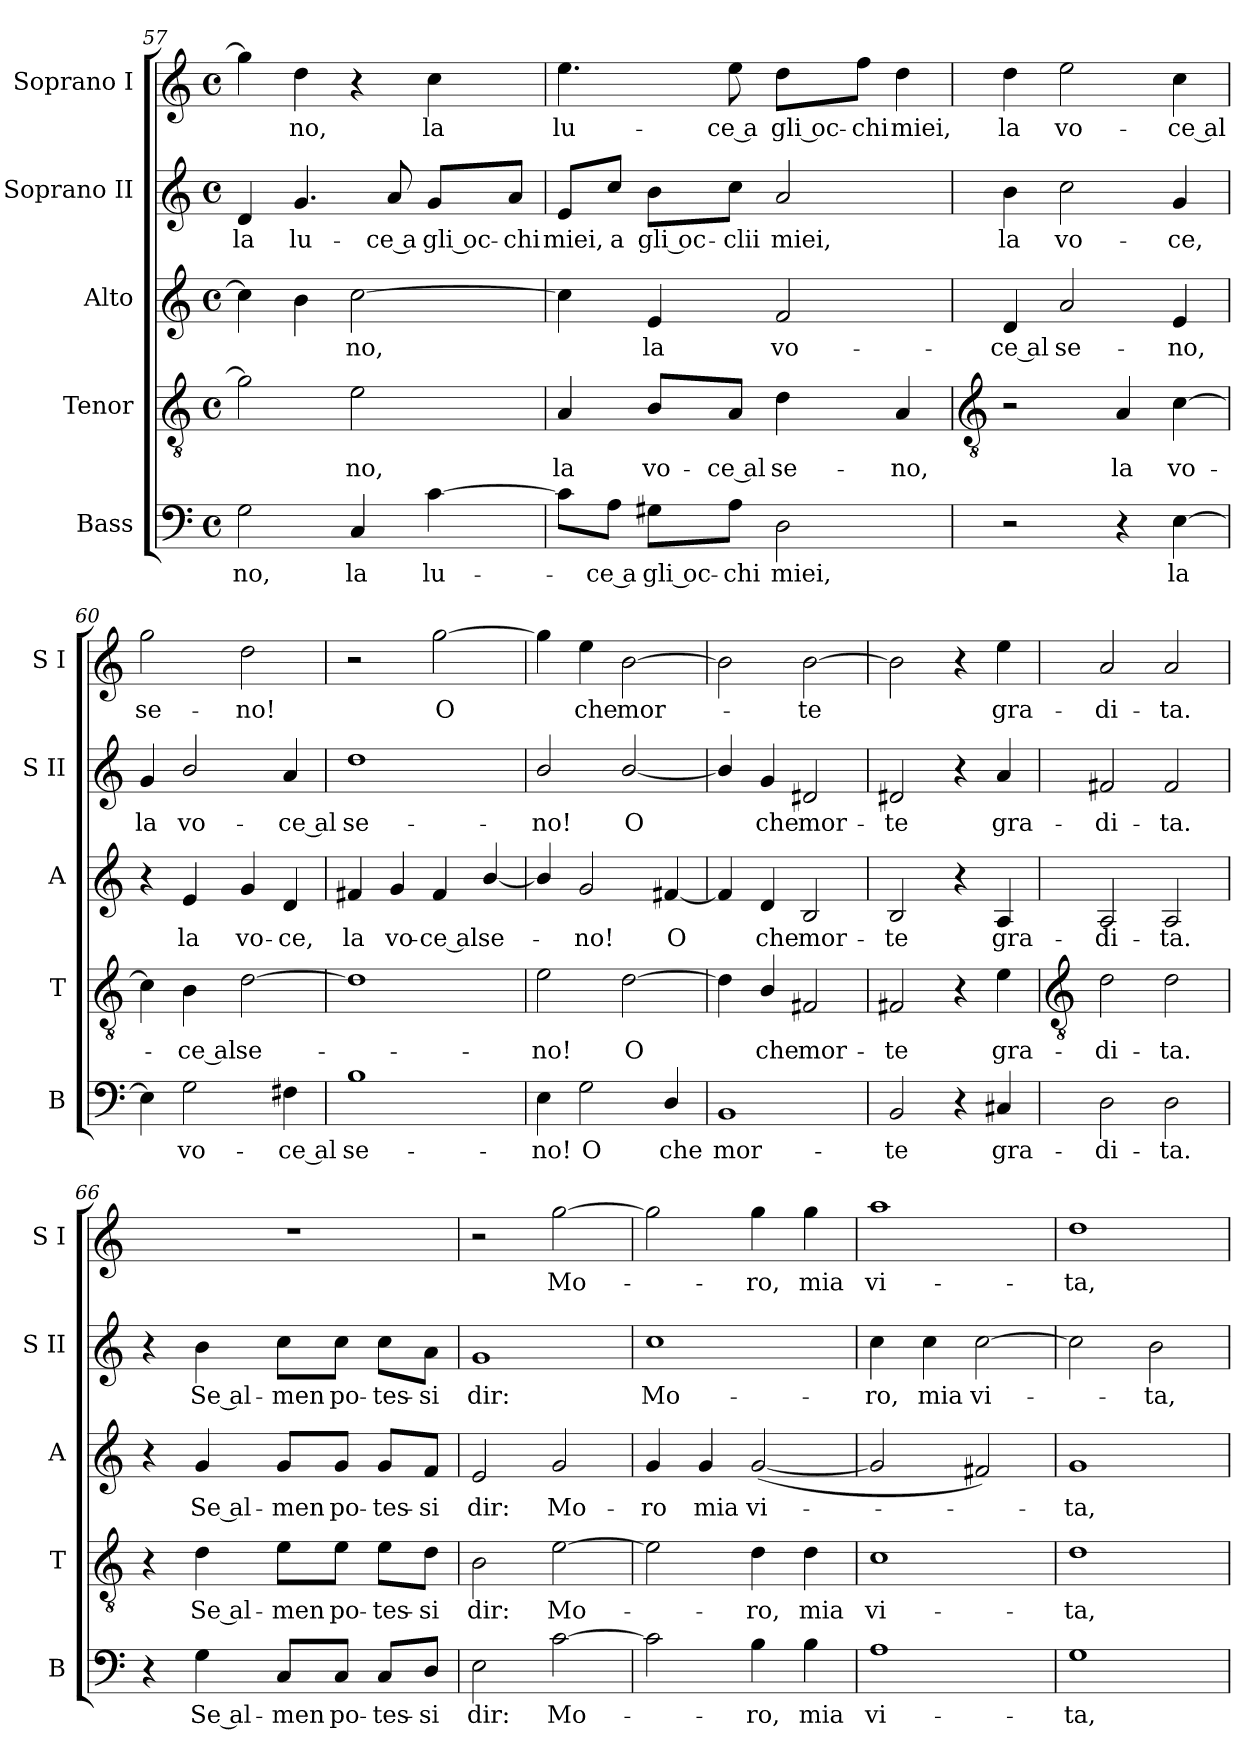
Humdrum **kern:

**kern	**text	**kern	**text	**kern	**text	**kern	**text	**kern	**text
*part5	*part5	*part4	*part4	*part3	*part3	*part2	*part2	*part1	*part1
*staff5	*staff5	*staff4	*staff4	*staff3	*staff3	*staff2	*staff2	*staff1	*staff1
*I"Bass	*	*I"Tenor	*	*I"Alto	*	*I"Soprano II	*	*I"Soprano I	*
*I'B	*	*I'T	*	*I'A	*	*I'S II	*	*I'S I	*
*clefF4	*	*clefGv2	*	*clefG2	*	*clefG2	*	*clefG2	*
*k[]	*	*k[]	*	*k[]	*	*k[]	*	*k[]	*
*C:	*	*C:	*	*C:	*	*C:	*	*C:	*
*M4/4	*	*M4/4	*	*M4/4	*	*M4/4	*	*M4/4	*
*met(c)	*	*met(c)	*	*met(c)	*	*met(c)	*	*met(c)	*
=57	=57	=57	=57	=57	=57	=57	=57	=57	=57
!	!LO:LY:b	!	!	!	!	!	!LO:LY:b	!	!
2G	-no,	2g]	.	4cc]	.	4d	la	4gg]	.
!	!	!	!	!	!	!	!LO:LY:b	!	!LO:LY:b
.	.	.	.	4b	.	4.g	lu-	4dd	no,
!	!LO:LY:b	!	!LO:LY:b	!	!LO:LY:b	!	!	!	!
4C	la	2e	no,	[2cc	no,	.	.	4r	.
!	!	!	!	!	!	!	!LO:LY:b	!	!
.	.	.	.	.	.	8a	-ce a	.	.
!	!LO:LY:b	!	!	!	!	!	!LO:LY:b	!	!LO:LY:b
[4c	lu-	.	.	.	.	8g/L	gli oc-	4cc	la
!	!	!	!	!	!	!	!LO:LY:b	!	!
.	.	.	.	.	.	8a/J	-chi	.	.
=58	=58	=58	=58	=58	=58	=58	=58	=58	=58
!	!	!	!LO:LY:b	!	!	!	!LO:LY:b	!	!LO:LY:b
8c\L]	.	4A	la	4cc]	.	8e/L	miei,	4.ee	lu-
!	!LO:LY:b	!	!	!	!	!	!LO:LY:b	!	!
8A\J	ce a	.	.	.	.	8cc/J	a	.	.
!	!LO:LY:b	!	!LO:LY:b	!	!LO:LY:b	!	!LO:LY:b	!	!
8G#X\L	gli oc-	8B/L	vo-	4e	la	8b\L	gli oc-	.	.
!	!LO:LY:b	!	!LO:LY:b	!	!	!	!LO:LY:b	!	!LO:LY:b
8A\J	-chi	8A/J	-ce al	.	.	8cc\J	-clii	8ee	-ce a
!	!LO:LY:b	!	!LO:LY:b	!	!LO:LY:b	!	!LO:LY:b	!	!LO:LY:b
2D	miei,	4d	se-	2f	vo-	2a	miei,	8dd\L	gli oc-
!	!	!	!	!	!	!	!	!	!LO:LY:b
.	.	.	.	.	.	.	.	8ff\J	-chi
!	!	!	!LO:LY:b	!	!	!	!	!	!LO:LY:b
.	.	4A	-no,	.	.	.	.	4dd	miei,
!!LO:LB:g=z
=59	=59	=59	=59	=59	=59	=59	=59	=59	=59
*	*	*clefGv2	*	*	*	*	*	*	*
!	!	!	!	!	!LO:LY:b	!	!LO:LY:b	!	!LO:LY:b
2r	.	2r	.	4d	-ce al	4b	la	4dd	la
!	!	!	!	!	!LO:LY:b	!	!LO:LY:b	!	!LO:LY:b
.	.	.	.	2a	se-	2cc	vo-	2ee	vo-
!	!	!	!LO:LY:b	!	!	!	!	!	!
4r	.	4A	la	.	.	.	.	.	.
!	!LO:LY:b	!	!LO:LY:b	!	!LO:LY:b	!	!LO:LY:b	!	!LO:LY:b
[4E	la	[4c	vo-	4e	-no,	4g	-ce,	4cc	-ce al
=60	=60	=60	=60	=60	=60	=60	=60	=60	=60
!	!	!	!	!	!	!	!LO:LY:b	!	!LO:LY:b
4E]	.	4c]	.	4r	.	4g	la	2gg	se-
!	!LO:LY:b	!	!LO:LY:b	!	!LO:LY:b	!	!LO:LY:b	!	!
2G	vo-	4B	ce al	4e	la	2b/	vo-	.	.
!	!	!	!LO:LY:b	!	!LO:LY:b	!	!	!	!LO:LY:b
.	.	[2d	se-	4g	vo-	.	.	2dd	-no!
!	!LO:LY:b	!	!	!	!LO:LY:b	!	!LO:LY:b	!	!
4F#X	-ce al	.	.	4d	-ce,	4a	-ce al	.	.
=61	=61	=61	=61	=61	=61	=61	=61	=61	=61
!	!LO:LY:b	!	!	!	!LO:LY:b	!	!LO:LY:b	!	!
1B	se-	1d]	.	4f#X	la	1dd	se-	2r	.
!	!	!	!	!	!LO:LY:b	!	!	!	!
.	.	.	.	4g	vo-	.	.	.	.
!	!	!	!	!	!LO:LY:b	!	!	!	!LO:LY:b
.	.	.	.	4f#	-ce al	.	.	[2gg	O
!	!	!	!	!	!LO:LY:b	!	!	!	!
.	.	.	.	[4b/	se-	.	.	.	.
=62	=62	=62	=62	=62	=62	=62	=62	=62	=62
!	!LO:LY:b	!	!LO:LY:b	!	!	!	!LO:LY:b	!	!
4E	-no!	2e	no!	4b/]	.	2b/	-no!	4gg]	.
!	!LO:LY:b	!	!	!	!LO:LY:b	!	!	!	!LO:LY:b
2G	O	.	.	2g	no!	.	.	4ee	che
!	!	!	!LO:LY:b	!	!	!	!LO:LY:b	!	!LO:LY:b
.	.	[2d	O	.	.	[2b/	O	[2b	mor-
!	!LO:LY:b	!	!	!	!LO:LY:b	!	!	!	!
4D/	che	.	.	[4f#X	O	.	.	.	.
=63	=63	=63	=63	=63	=63	=63	=63	=63	=63
!	!LO:LY:b	!	!	!	!	!	!	!	!
1BB	mor-	4d]	.	4f#]	.	4b/]	.	2b]	.
!	!	!	!LO:LY:b	!	!LO:LY:b	!	!LO:LY:b	!	!
.	.	4B/	che	4d	che	4g	che	.	.
!	!	!	!LO:LY:b	!	!LO:LY:b	!	!LO:LY:b	!	!LO:LY:b
.	.	2F#X	mor-	2B	mor-	2d#X	mor-	[2b	te
=64	=64	=64	=64	=64	=64	=64	=64	=64	=64
!	!LO:LY:b	!	!LO:LY:b	!	!LO:LY:b	!	!LO:LY:b	!	!
2BB	-te	2F#X	-te	2B	-te	2d#X	-te	2b]	.
4r	.	4r	.	4r	.	4r	.	4r	.
!	!LO:LY:b	!	!LO:LY:b	!	!LO:LY:b	!	!LO:LY:b	!	!LO:LY:b
4C#X	gra-	4e	gra-	4A	gra-	4a	gra-	4ee	gra-
!!LO:LB:g=z
=65	=65	=65	=65	=65	=65	=65	=65	=65	=65
*	*	*clefGv2	*	*	*	*	*	*	*
!	!LO:LY:b	!	!LO:LY:b	!	!LO:LY:b	!	!LO:LY:b	!	!LO:LY:b
2D	-di-	2d	-di-	2A	-di-	2f#X	-di-	2a	-di-
!	!LO:LY:b	!	!LO:LY:b	!	!LO:LY:b	!	!LO:LY:b	!	!LO:LY:b
2D	-ta.	2d	-ta.	2A	-ta.	2f#	-ta.	2a	-ta.
=66	=66	=66	=66	=66	=66	=66	=66	=66	=66
4r	.	4r	.	4r	.	4r	.	1r	.
!	!LO:LY:b	!	!LO:LY:b	!	!LO:LY:b	!	!LO:LY:b	!	!
4G	Se al-	4d	Se al-	4g	Se al-	4b	Se al-	.	.
!	!LO:LY:b	!	!LO:LY:b	!	!LO:LY:b	!	!LO:LY:b	!	!
8C/L	-men	8e\L	-men	8g/L	-men	8cc\L	-men	.	.
!	!LO:LY:b	!	!LO:LY:b	!	!LO:LY:b	!	!LO:LY:b	!	!
8C/J	po-	8e\J	po-	8g/J	po-	8cc\J	po-	.	.
!	!LO:LY:b	!	!LO:LY:b	!	!LO:LY:b	!	!LO:LY:b	!	!
8C/L	-tes-	8e\L	-tes-	8g/L	-tes-	8cc\L	-tes-	.	.
!	!LO:LY:b	!	!LO:LY:b	!	!LO:LY:b	!	!LO:LY:b	!	!
8D/J	-si	8d\J	-si	8f/J	-si	8a\J	-si	.	.
=67	=67	=67	=67	=67	=67	=67	=67	=67	=67
!	!LO:LY:b	!	!LO:LY:b	!	!LO:LY:b	!	!LO:LY:b	!	!
2E	dir:	2B	dir:	2e	dir:	1g	dir:	2r	.
!	!LO:LY:b	!	!LO:LY:b	!	!LO:LY:b	!	!	!	!LO:LY:b
[2c	Mo-	[2e	Mo-	2g	Mo-	.	.	[2gg	Mo-
=68	=68	=68	=68	=68	=68	=68	=68	=68	=68
!	!	!	!	!	!LO:LY:b	!	!LO:LY:b	!	!
2c]	.	2e]	.	4g	-ro	1cc	Mo-	2gg]	.
!	!	!	!	!	!LO:LY:b	!	!	!	!
.	.	.	.	4g	mia	.	.	.	.
!	!LO:LY:b	!	!LO:LY:b	!	!LO:LY:b	!	!	!	!LO:LY:b
4B	ro,	4d	ro,	(<[2g	vi-	.	.	4gg	ro,
!	!LO:LY:b	!	!LO:LY:b	!	!	!	!	!	!LO:LY:b
4B	mia	4d	mia	.	.	.	.	4gg	mia
=69	=69	=69	=69	=69	=69	=69	=69	=69	=69
!	!LO:LY:b	!	!LO:LY:b	!	!	!	!LO:LY:b	!	!LO:LY:b
1A	vi--	1c	vi--	2g]	.	4cc	-ro,	1aa	vi-
!	!	!	!	!	!	!	!LO:LY:b	!	!
.	.	.	.	.	.	4cc	mia	.	.
!	!	!	!	!	!	!	!LO:LY:b	!	!
.	.	.	.	2f#X)	.	[2cc	vi-	.	.
=70	=70	=70	=70	=70	=70	=70	=70	=70	=70
!	!LO:LY:b	!	!LO:LY:b	!	!LO:LY:b	!	!	!	!LO:LY:b
1G	-ta,	1d	-ta,	1g	ta,	2cc]	.	1dd	-ta,
!	!	!	!	!	!	!	!LO:LY:b	!	!
.	.	.	.	.	.	2b	ta,	.	.
=	=	=	=	=	=	=	=	=	=
*-	*-	*-	*-	*-	*-	*-	*-	*-	*-
